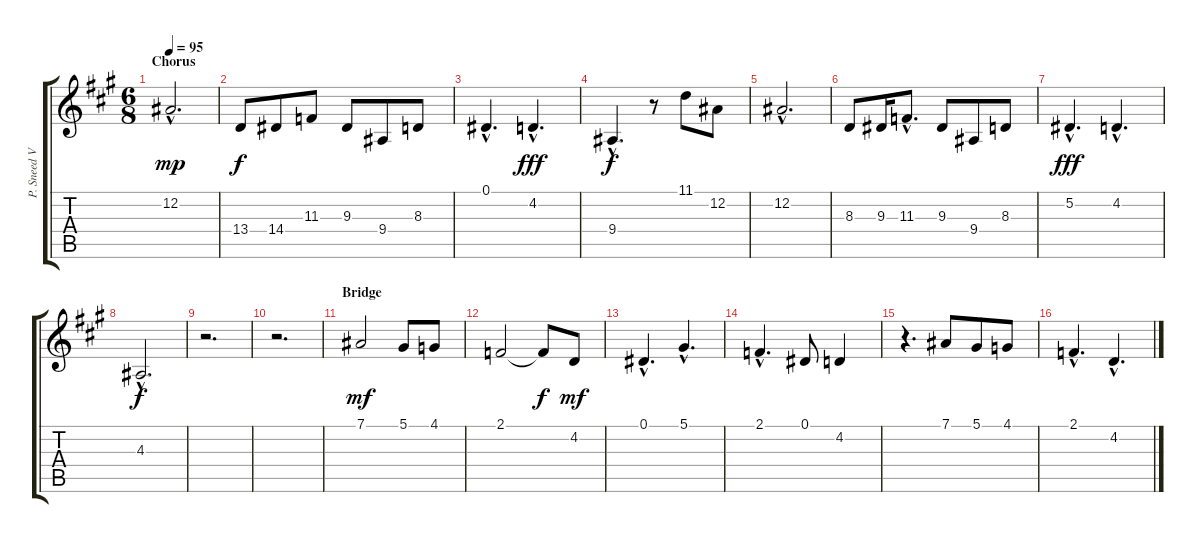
\track ("P. Sneed Vocals" "P. Sneed V") {instrument baritonesax}
\staff {score tabs}
\tuning (Eb4 Bb3 Gb3 Db3 Ab2 Eb2) {hide}
\ts (6 8)
\section ("" "Chorus")
\tempo 95
\clef g2
\ks a
12.2{hac}.2{d dy mp} |
13.4.8{dy f} 14.4.8 11.3.8 9.3.8 9.4.8 8.3.8 |
0.1{hac}.4{d} 4.2{hac}.4{d dy fff} |
9.4{hac}.4{d dy f} r.8 11.1.8 12.2.8 |
12.2{hac}.2{d} |
8.3.8 9.3.16 11.3{hac}.8{d} 9.3.8 9.4.8 8.3.8 |
5.2{hac}.4{d dy fff} 4.2{hac}.4{d} |
4.3{hac}.2{d dy f} |
r.2{d} |
r.2{d} |
\section ("" "Bridge")
7.1.2{dy mf} 5.1.8 4.1.8 |
2.1.2 2.1{t}.8{dy f} 4.2.8{dy mf} |
0.1{hac}.4{d} 5.1{hac}.4{d} |
2.1{hac}.4{d} 0.1.8 4.2.4 |
r.4{d} 7.1.8 5.1.8 4.1.8 |
2.1{hac}.4{d} 4.2{hac}.4{d}
